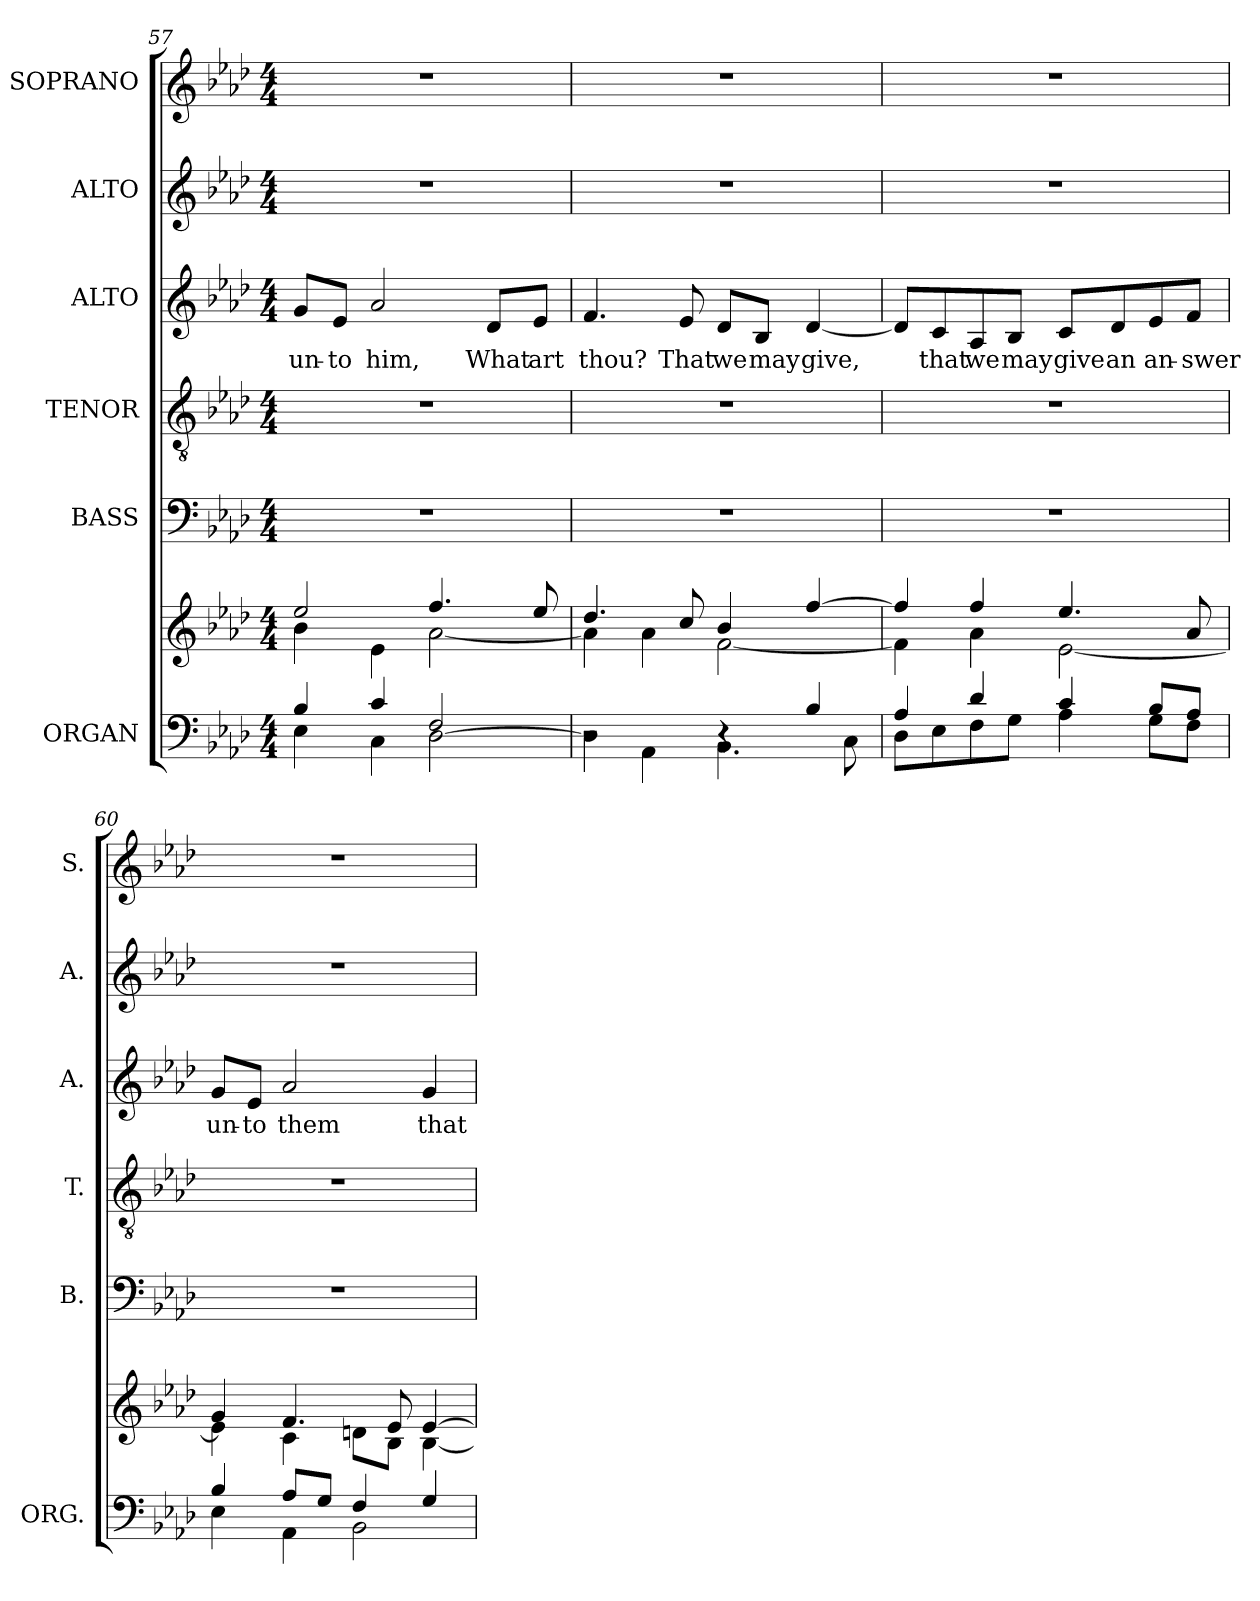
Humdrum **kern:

**kern	**kern	**kern	**kern	**kern	**text	**kern	**kern
*part6	*part6	*part5	*part4	*part3	*part3	*part2	*part1
*staff7	*staff6	*staff5	*staff4	*staff3	*staff3	*staff2	*staff1
*I"ORGAN	*	*I"BASS	*I"TENOR	*I"ALTO	*	*I"ALTO	*I"SOPRANO
*I'ORG.	*	*I'B.	*I'T.	*I'A.	*	*I'A.	*I'S.
!!LO:PB:g=z
*clefF4	*clefG2	*clefF4	*clefGv2	*clefG2	*	*clefG2	*clefG2
*	*	*	*ITrd7c12	*	*	*	*
*k[b-e-a-d-]	*k[b-e-a-d-]	*k[b-e-a-d-]	*k[b-e-a-d-]	*k[b-e-a-d-]	*	*k[b-e-a-d-]	*k[b-e-a-d-]
*A-:	*A-:	*A-:	*A-:	*A-:	*	*A-:	*A-:
*M4/4	*M4/4	*M4/4	*M4/4	*M4/4	*	*M4/4	*M4/4
=57	=57	=57	=57	=57	=57	=57	=57
*^	*^	*	*	*	*	*	*
*	*^	*	*	*	*	*	*	*	*
!	!	!	!	!	!	!	!	!LO:LY:b:color=#000000	!	!
1ryy	4B-i/	4E-i\	2ee-i/	4b-i\	1r	1r	8gi/L	un-	1r	1r
!	!	!	!	!	!	!	!	!LO:LY:b:color=#000000	!	!
.	.	.	.	.	.	.	8e-i/J	-to	.	.
!	!	!	!	!	!	!	!	!LO:LY:b:color=#000000	!	!
.	4ci/	4Ci\	.	4e-i\	.	.	2a-i/	him,	.	.
.	2Fi/	[2D-i\	4.ffi/	[2a-i\	.	.	.	.	.	.
!	!	!	!	!	!	!	!	!LO:LY:b:color=#000000	!	!
.	.	.	.	.	.	.	8d-i/L	What	.	.
!	!	!	!	!	!	!	!	!LO:LY:b:color=#000000	!	!
.	.	.	8ee-i/	.	.	.	8e-i/J	art	.	.
=58	=58	=58	=58	=58	=58	=58	=58	=58	=58	=58
!	!	!	!	!	!	!	!	!LO:LY:b:color=#000000	!	!
1ryy	2r	4D-i\]	4.dd-i/	4a-i\]	1r	1r	4.fi/	thou?	1r	1r
.	.	4AA-i\	.	4a-i\	.	.	.	.	.	.
!	!	!	!	!	!	!	!	!LO:LY:b:color=#000000	!	!
.	.	.	8cci/	.	.	.	8e-i/	That	.	.
!	!	!	!	!	!	!	!	!LO:LY:b:color=#000000	!	!
.	4r	4.BB-i\	4b-i/	[2fi\	.	.	8d-i/L	we	.	.
!	!	!	!	!	!	!	!	!LO:LY:b:color=#000000	!	!
.	.	.	.	.	.	.	8B-i/J	may	.	.
!	!	!	!	!	!	!	!	!LO:LY:b:color=#000000	!	!
.	4B-i/	.	[4ffi/	.	.	.	[4d-i/	give,	.	.
.	.	8Ci\	.	.	.	.	.	.	.	.
=59	=59	=59	=59	=59	=59	=59	=59	=59	=59	=59
1ryy	4A-i/	8D-i\L	4ffi/]	4fi\]	1r	1r	8d-i/L]	.	1r	1r
!	!	!	!	!	!	!	!	!LO:LY:b:color=#000000	!	!
.	.	8E-i\	.	.	.	.	8ci/	that	.	.
!	!	!	!	!	!	!	!	!LO:LY:b:color=#000000	!	!
.	4d-i/	8Fi\	4ffi/	4a-i\	.	.	8A-i/	we	.	.
!	!	!	!	!	!	!	!	!LO:LY:b:color=#000000	!	!
.	.	8Gi\J	.	.	.	.	8B-i/J	may	.	.
!	!	!	!	!	!	!	!	!LO:LY:b:color=#000000	!	!
.	4ci/	4A-i\	4.ee-i/	[2e-i\	.	.	8ci/L	give	.	.
!	!	!	!	!	!	!	!	!LO:LY:b:color=#000000	!	!
.	.	.	.	.	.	.	8d-i/	an	.	.
!	!	!	!	!	!	!	!	!LO:LY:b:color=#000000	!	!
.	8B-i/L	8Gi\L	.	.	.	.	8e-i/	an-	.	.
!	!	!	!	!	!	!	!	!LO:LY:b:color=#000000	!	!
.	8A-i/J	8Fi\J	8a-i/	.	.	.	8fi/J	-swer	.	.
=60	=60	=60	=60	=60	=60	=60	=60	=60	=60	=60
!	!	!	!	!	!	!	!	!LO:LY:b:color=#000000	!	!
1ryy	4B-i/	4E-i\	4gi/	4e-i\]	1r	1r	8gi/L	un-	1r	1r
!	!	!	!	!	!	!	!	!LO:LY:b:color=#000000	!	!
.	.	.	.	.	.	.	8e-i/J	-to	.	.
!	!	!	!	!	!	!	!	!LO:LY:b:color=#000000	!	!
.	8A-i/L	4AA-i\	4.fi/	4ci\	.	.	2a-i/	them	.	.
.	8Gi/J	.	.	.	.	.	.	.	.	.
.	4Fi/	2BB-i\	.	8dni\L	.	.	.	.	.	.
.	.	.	8e-i/	8B-i\J	.	.	.	.	.	.
!	!	!	!	!	!	!	!	!LO:LY:b:color=#000000	!	!
.	4Gi/	.	[4e-i/	[4B-i\	.	.	4gi/	that	.	.
*v	*v	*v	*	*	*	*	*	*	*	*
*	*v	*v	*	*	*	*	*	*
=	=	=	=	=	=	=	=
*-	*-	*-	*-	*-	*-	*-	*-
